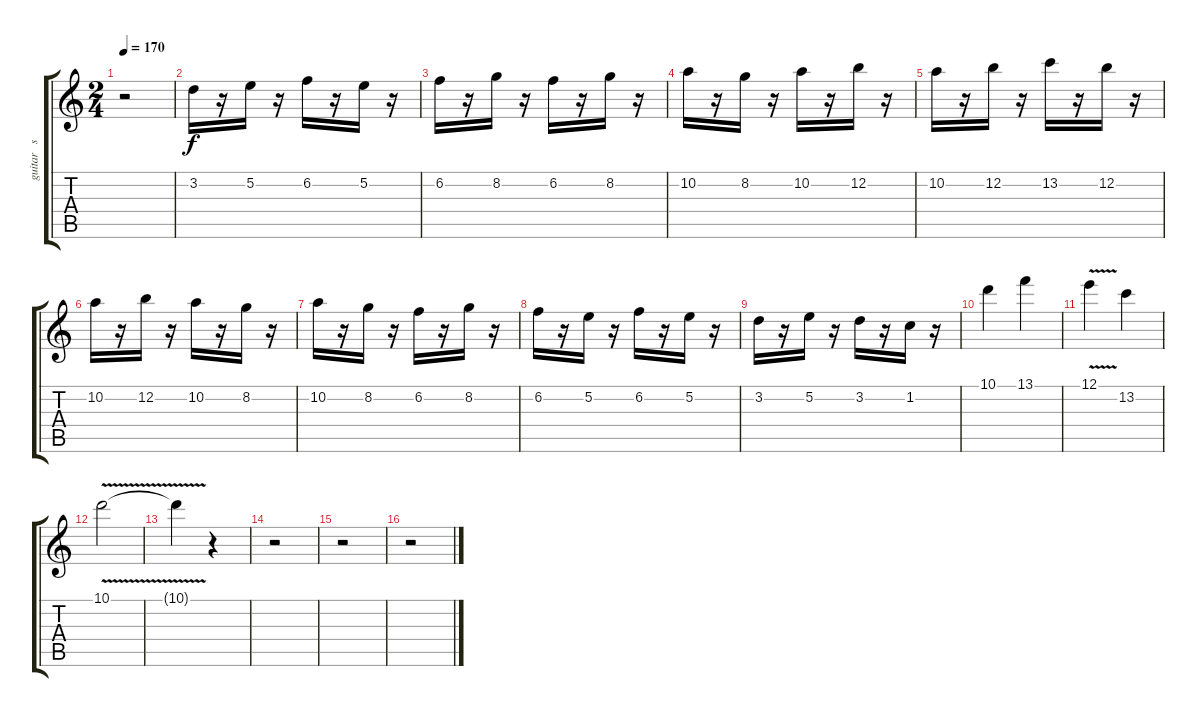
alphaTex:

\track ("guitar   solo    one" "guitar   s") {instrument overdrivenguitar}
\staff {score tabs}
\tuning (E4 B3 G3 D3 A2 E2) {hide}
\ts (2 4)
\tempo 170
\clef g2
\ks c
r.2{dy f} |
3.2.16 r.16 5.2.16 r.16 6.2.16 r.16 5.2.16 r.16 |
6.2.16 r.16 8.2.16 r.16 6.2.16 r.16 8.2.16 r.16 |
10.2.16 r.16 8.2.16 r.16 10.2.16 r.16 12.2.16 r.16 |
10.2.16 r.16 12.2.16 r.16 13.2.16 r.16 12.2.16 r.16 |
10.2.16 r.16 12.2.16 r.16 10.2.16 r.16 8.2.16 r.16 |
10.2.16 r.16 8.2.16 r.16 6.2.16 r.16 8.2.16 r.16 |
6.2.16 r.16 5.2.16 r.16 6.2.16 r.16 5.2.16 r.16 |
3.2.16 r.16 5.2.16 r.16 3.2.16 r.16 1.2.16 r.16 |
10.1.4 13.1.4 |
12.1{v}.4 13.2.4 |
10.1{v}.2 |
10.1{t}.4 r.4 |
r.2 |
r.2 |
r.2
